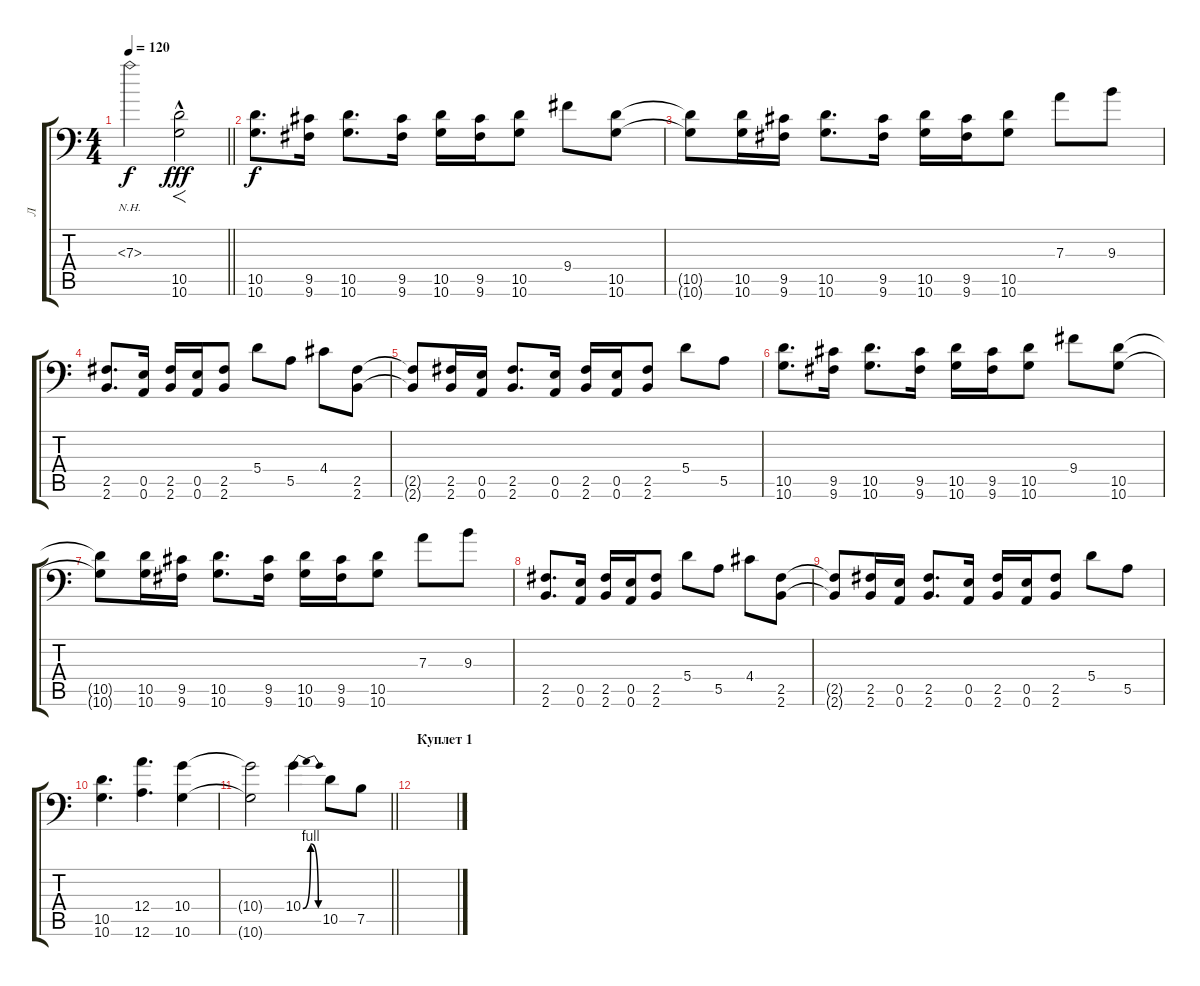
\track ("Л" "Л") {instrument distortionguitar}
\staff {score tabs}
\tuning (B3 Gb3 D3 A2 E2 A1) {hide}
\ts (4 4)
\tempo 120
\clef f4
\barLineRight lightlight
\ks c
7.3{nh}.2{dy f} (10.5 10.6{hac}).2{f dy fff instrument distortionguitar} |
\section ("" "")
(10.5 10.6).8{d dy f} (9.5 9.6).16 (10.5 10.6).8{d} (9.5 9.6).16 (10.5 10.6).16 (9.5 9.6).16 (10.5 10.6).8 9.4.8 (10.5 10.6).8 |
(10.5{t} 10.6{t}).8 (10.5 10.6).16 (9.5 9.6).16 (10.5 10.6).8{d} (9.5 9.6).16 (10.5 10.6).16 (9.5 9.6).16 (10.5 10.6).8 7.3.8 9.3.8 |
(2.5 2.6).8{d} (0.5 0.6).16 (2.5 2.6).16 (0.5 0.6).16 (2.5 2.6).8 5.4.8 5.5.8 4.4.8 (2.5 2.6).8 |
(2.5{t} 2.6{t}).8 (2.5 2.6).16 (0.5 0.6).16 (2.5 2.6).8{d} (0.5 0.6).16 (2.5 2.6).16 (0.5 0.6).16 (2.5 2.6).8 5.4.8 5.5.8 |
(10.5 10.6).8{d} (9.5 9.6).16 (10.5 10.6).8{d} (9.5 9.6).16 (10.5 10.6).16 (9.5 9.6).16 (10.5 10.6).8 9.4.8 (10.5 10.6).8 |
(10.5{t} 10.6{t}).8 (10.5 10.6).16 (9.5 9.6).16 (10.5 10.6).8{d} (9.5 9.6).16 (10.5 10.6).16 (9.5 9.6).16 (10.5 10.6).8 7.3.8 9.3.8 |
(2.5 2.6).8{d} (0.5 0.6).16 (2.5 2.6).16 (0.5 0.6).16 (2.5 2.6).8 5.4.8 5.5.8 4.4.8 (2.5 2.6).8 |
(2.5{t} 2.6{t}).8 (2.5 2.6).16 (0.5 0.6).16 (2.5 2.6).8{d} (0.5 0.6).16 (2.5 2.6).16 (0.5 0.6).16 (2.5 2.6).8 5.4.8 5.5.8 |
(10.5 10.6).4{d} (12.4 12.6).4{d} (10.4 10.6).4 |
\barLineRight lightlight
(10.4{t} 10.6{t}).2 10.4{be (bendrelease 0 0 20 4 30 4 60 0)}.4 10.5.8 7.5.8 |
\section ("" "Куплет 1")
